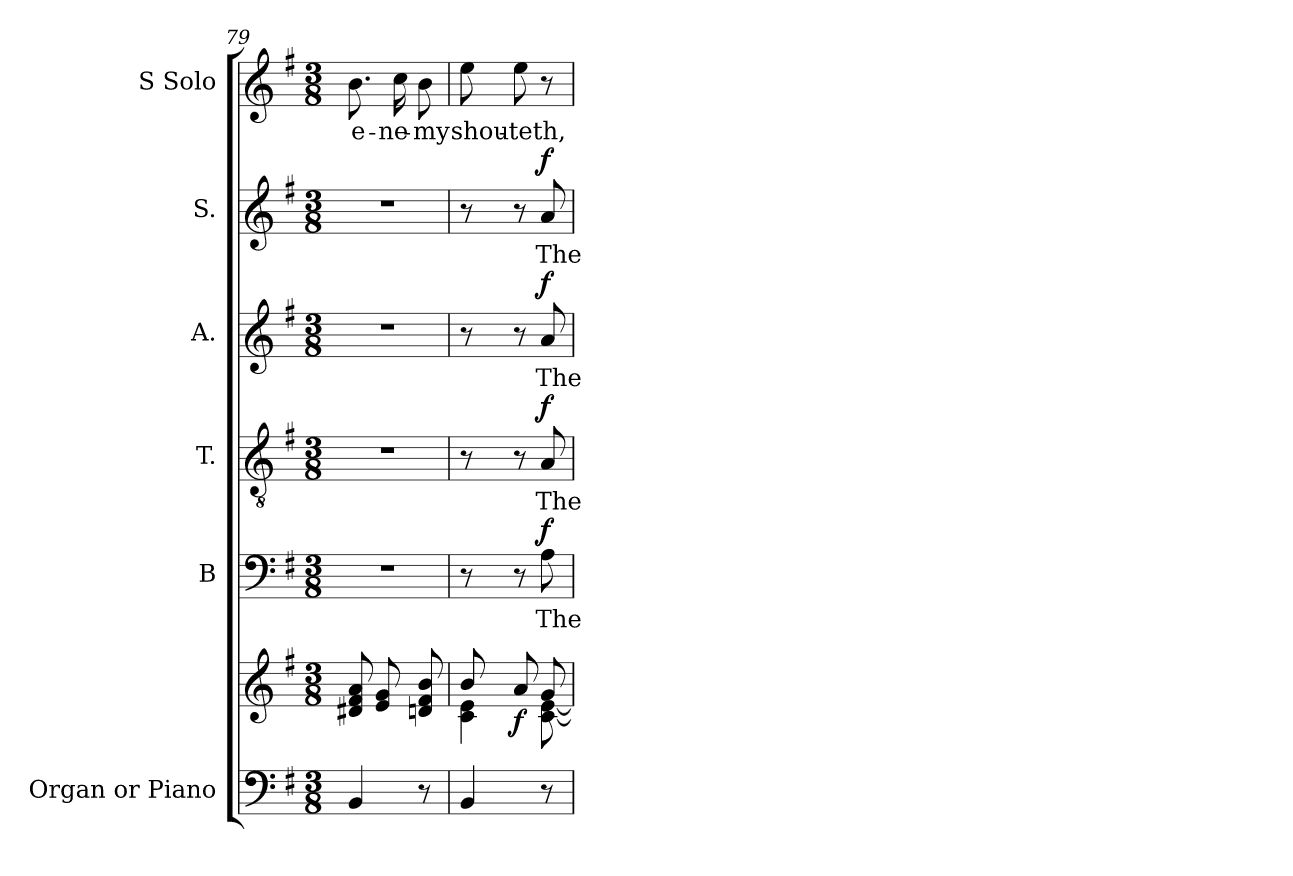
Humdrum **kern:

**kern	**kern	**dynam	**kern	**text	**dynam	**kern	**text	**dynam	**kern	**text	**dynam	**kern	**text	**dynam	**kern	**text
*part6	*part6	*part6	*part5	*part5	*part5	*part4	*part4	*part4	*part3	*part3	*part3	*part2	*part2	*part2	*part1	*part1
*staff7	*staff6	*staff6/7	*staff5	*staff5	*staff5	*staff4	*staff4	*staff4	*staff3	*staff3	*staff3	*staff2	*staff2	*staff2	*staff1	*staff1
*I"Organ or  Piano	*	*	*I"B	*	*	*I"T.	*	*	*I"A.	*	*	*I"S.	*	*	*I"S    Solo	*
*	*	*	*I'B.	*	*	*I'T.	*	*	*I'A.	*	*	*I'S.	*	*	*I'S.	*
*clefF4	*clefG2	*	*clefF4	*	*	*clefGv2	*	*	*clefG2	*	*	*clefG2	*	*	*clefG2	*
*	*	*	*	*	*	*ITrd7c12	*	*	*	*	*	*	*	*	*	*
*k[f#]	*k[f#]	*	*k[f#]	*	*	*k[f#]	*	*	*k[f#]	*	*	*k[f#]	*	*	*k[f#]	*
*G:	*G:	*	*G:	*	*	*G:	*	*	*G:	*	*	*G:	*	*	*G:	*
*M3/8	*M3/8	*	*M3/8	*	*	*M3/8	*	*	*M3/8	*	*	*M3/8	*	*	*M3/8	*
=79	=79	=79	=79	=79	=79	=79	=79	=79	=79	=79	=79	=79	=79	=79	=79	=79
4BB/	8d#X/ 8f#/ 8a/	.	4.r	.	.	4.r	.	.	4.r	.	.	4.r	.	.	8.b\	e-
.	8e/ 8g/	.	.	.	.	.	.	.	.	.	.	.	.	.	.	.
.	.	.	.	.	.	.	.	.	.	.	.	.	.	.	16cc\	-ne-
8r	8dn/ 8f#/ 8b/	.	.	.	.	.	.	.	.	.	.	.	.	.	8b\	-my
=80	=80	=80	=80	=80	=80	=80	=80	=80	=80	=80	=80	=80	=80	=80	=80	=80
*	*^	*	*	*	*	*	*	*	*	*	*	*	*	*	*	*
4BB/	8b/	4c\ 4e\	.	8r	.	.	8r	.	.	8r	.	.	8r	.	.	8ee\	shou-
!	!	!	!LO:DY:b	!	!	!	!	!	!	!	!	!	!	!	!	!	!
.	8a/	.	f	8r	.	.	8r	.	.	8r	.	.	8r	.	.	8ee\	-teth,
!	!	!	!	!	!	!LO:DY:a	!	!	!LO:DY:a	!	!	!LO:DY:a	!	!	!LO:DY:a	!	!
8r	8g/	[8c\ [8e\	.	8A\	The	f	8AA/	The	f	8a/	The	f	8a/	The	f	8r	.
*	*v	*v	*	*	*	*	*	*	*	*	*	*	*	*	*	*	*
=	=	=	=	=	=	=	=	=	=	=	=	=	=	=	=	=
*-	*-	*-	*-	*-	*-	*-	*-	*-	*-	*-	*-	*-	*-	*-	*-	*-
